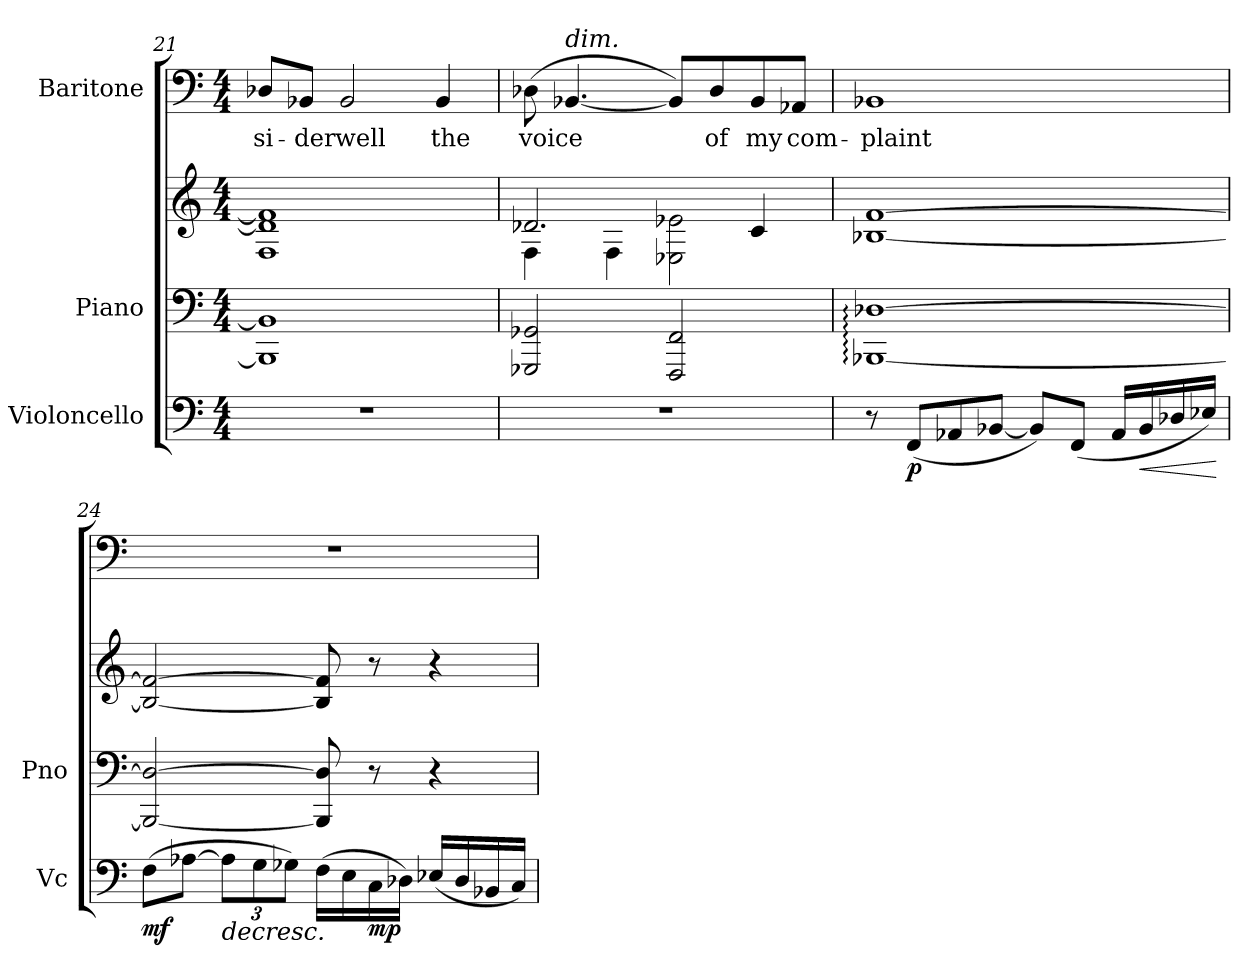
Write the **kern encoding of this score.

**kern	**dynam	**kern	**kern	**kern	**text
*part3	*part3	*part2	*part2	*part1	*part1
*staff4	*staff4	*staff3	*staff2	*staff1	*staff1
*I"Violoncello	*	*I"Piano	*	*I"Baritone	*
*I'Vc	*	*I'Pno	*	*	*
*clefF4	*	*clefF4	*clefG2	*clefF4	*
*k[]	*	*k[]	*k[]	*k[]	*
*M4/4	*	*M4/4	*M4/4	*M4/4	*
=21	=21	=21	=21	=21	=21
*	*	*	*^	*	*
!	!	!	!	!	!	!LO:LY:b
1r	.	1BBB-] 1BB-]	1d-] 1f]	1F	8D-X/L	-si-
!	!	!	!	!	!	!LO:LY:b
.	.	.	.	.	8BB-X/J	-der
!	!	!	!	!	!	!LO:LY:b
.	.	.	.	.	2BB-/	well
!	!	!	!	!	!	!LO:LY:b
.	.	.	.	.	4BB-/	the
!!LO:LB:g=z
=22	=22	=22	=22	=22	=22	=22
!	!	!	!	!	!	!LO:LY:b
1r	.	2GGG-X/ 2GG-X/	2.d-X/	4F\	(<8D-X\	voice
!	!	!	!	!	!LO:TX:a:i:t=dim.	!
.	.	.	.	.	[4.BB-X/	.
.	.	.	.	4F\	.	.
.	.	2FFF/ 2FF/	.	2E-X\ 2e-X\	8BB-/L])	.
!	!	!	!	!	!	!LO:LY:b
.	.	.	.	.	8D-/	of
!	!	!	!	!	!	!LO:LY:b
.	.	.	4c/	.	8BB-/	my
!	!	!	!	!	!	!LO:LY:b
.	.	.	.	.	8AA-X/J	com-
*	*	*	*v	*v	*	*
=23	=23	=23	=23	=23	=23
!	!	!	!	!	!LO:LY:b
8r	.	[1BBB-X: [1D-X:	[1B-X [1f	1BB-X	-plaint
!	!LO:DY:b	!	!	!	!
(<8FF/L	p	.	.	.	.
8AA-X/	.	.	.	.	.
[8BB-X/J	.	.	.	.	.
8BB-/L])	.	.	.	.	.
(<8FF/J	.	.	.	.	.
16AA-/LL	.	.	.	.	.
!	!LO:HP:b	!	!	!	!
16BB-/	<	.	.	.	.
16D-X/	.	.	.	.	.
16E-X/JJ)	.	.	.	.	.
.	[	.	.	.	.
=24	=24	=24	=24	=24	=24
!	!LO:DY:b	!	!	!	!
(>8F\L	mf	2BBB-/_ 2D-/_	2B-/_ 2f/_	1r	.
[8A-X\J	.	.	.	.	.
*Xbrackettup	*	*	*	*	*
!	!LO:HP:b	!	!	!	!
12A-\L]	>	.	.	.	.
12G\	.	.	.	.	.
12G-X\J)	.	.	.	.	.
(>16F\LL	.	8BBB-/] 8D-/]	8B-/] 8f/]	.	.
16E\	.	.	.	.	.
!	!LO:DY:b	!	!	!	!
16C\	mp	8r	8r	.	.
16D-X\JJ)	.	.	.	.	.
(<16E-X/LL	.	4r	4r	.	.
16D-/	.	.	.	.	.
16BB-X/	.	.	.	.	.
16C/JJ)	.	.	.	.	.
.	]	.	.	.	.
=	=	=	=	=	=
*-	*-	*-	*-	*-	*-
